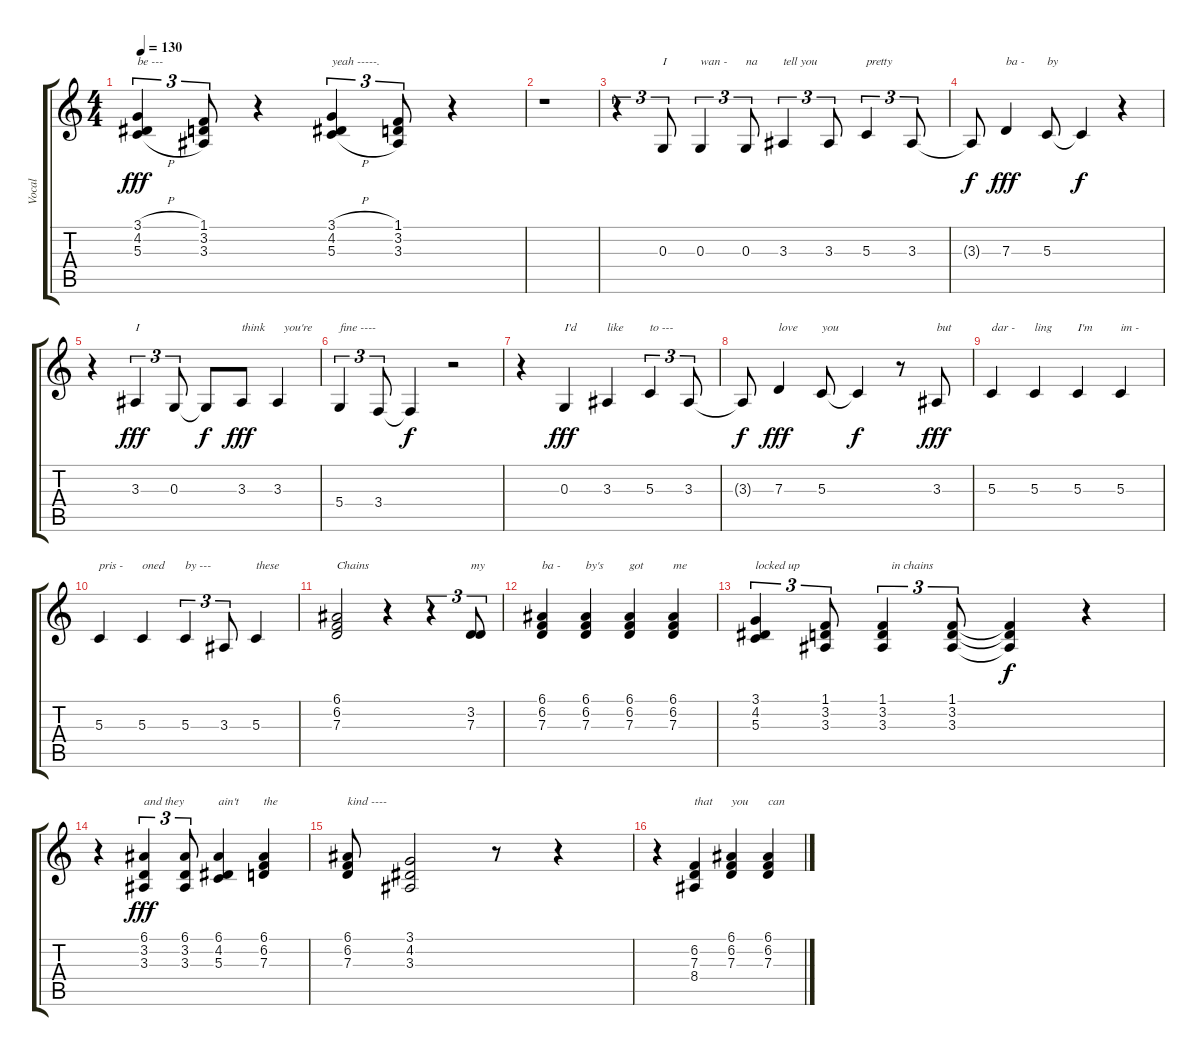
\track ("Vocal" "Vocal") {instrument altosax}
\staff {score tabs}
\tuning (E4 B3 G3 D3 A2 E2) {hide}
\ts (4 4)
\tempo 130
\clef g2
\ks c
(3.1{h} 4.2{h} 5.3{h}).4{tu (3 2) txt "be ---" dy fff} (1.1 3.2 3.3).8{tu (3 2)} r.4 (3.1{h} 4.2{h} 5.3{h}).4{tu (3 2) txt "yeah -----."} (1.1 3.2 3.3).8{tu (3 2)} r.4 |
r.1 |
r.4{tu (3 2)} 0.3.8{tu (3 2) txt "I" volume 16} 0.3.4{tu (3 2) txt "wan -"} 0.3.8{tu (3 2) txt "na"} 3.3.4{tu (3 2) txt "tell you"} 3.3.8{tu (3 2)} 5.3.4{tu (3 2) txt "pretty"} 3.3.8{tu (3 2)} |
3.3{t}.8{dy f} 7.3.4{txt "ba -" dy fff} 5.3.8{txt "by"} 5.3{t}.4{dy f} r.4 |
r.4 3.3.4{tu (3 2) txt "I" dy fff} 0.3.8{tu (3 2)} 0.3{t}.8{dy f} 3.3.8{txt "think" dy fff} 3.3.4{txt "  you're"} |
5.4.4{tu (3 2) txt "fine ----"} 3.4.8{tu (3 2)} 3.4{t}.4{dy f} r.2 |
r.4 0.3.4{txt "I'd" dy fff} 3.3.4{txt "like"} 5.3.4{tu (3 2) txt "to ---"} 3.3.8{tu (3 2)} |
3.3{t}.8{dy f} 7.3.4{txt "love" dy fff} 5.3.8{txt "you"} 5.3{t}.4{dy f} r.8 3.3.8{txt "but" dy fff} |
5.3.4{txt "dar -"} 5.3.4{txt "ling"} 5.3.4{txt "I'm"} 5.3.4{txt "im -"} |
5.3.4{txt "pris -"} 5.3.4{txt "oned"} 5.3.4{tu (3 2) txt "by ---"} 3.3.8{tu (3 2)} 5.3.4{txt "these"} |
(6.1 6.2 7.3).2{txt "Chains" volume 13 instrument tenorsax} r.4 r.4{tu (3 2)} (3.2 7.3).8{tu (3 2) txt "my"} |
(6.1 6.2 7.3).4{txt "ba -"} (6.1 6.2 7.3).4{txt "by's"} (6.1 6.2 7.3).4{txt "got"} (6.1 6.2 7.3).4{txt "me"} |
(3.1 4.2 5.3).4{tu (3 2) txt "locked up"} (1.1 3.2 3.3).8{tu (3 2)} (1.1 3.2 3.3).4{tu (3 2) txt "   in chains"} (1.1 3.2 3.3).8{tu (3 2)} (1.1{t} 3.2{t} 3.3{t}).4{dy f} r.4 |
r.4 (6.1 3.2 3.3).4{tu (3 2) txt "and they" dy fff} (6.1 3.2 3.3).8{tu (3 2)} (6.1 4.2 5.3).4{txt "ain't"} (6.1 6.2 7.3).4{txt "the"} |
(6.1 6.2 7.3).8{txt "kind ----"} (3.1 4.2 3.3).2 r.8 r.4 |
r.4 (6.2 7.3 8.4).4{txt "that"} (6.1 6.2 7.3).4{txt "you"} (6.1 6.2 7.3).4{txt "can"}
